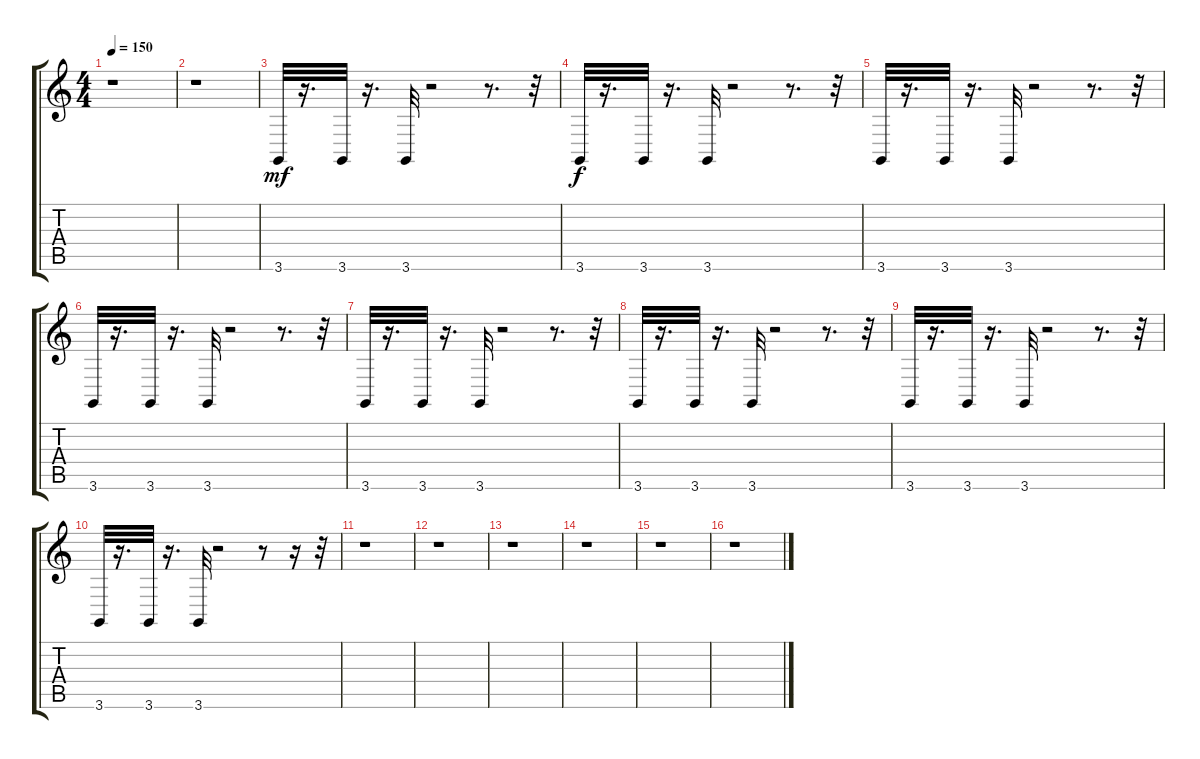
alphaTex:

\track "" {instrument timpani}
\staff {score tabs}
\tuning (E4 B3 G3 D3 A2 E2) {hide}
\ts (4 4)
\tempo 150
\clef g2
\ks c
r.1{dy fff} |
r.1 |
3.6.32{dy mf} r.16{d} 3.6.32 r.16{d} 3.6.32 r.2 r.8{d} r.32 |
3.6.32{dy f} r.16{d} 3.6.32 r.16{d} 3.6.32 r.2 r.8{d} r.32 |
3.6.32 r.16{d} 3.6.32 r.16{d} 3.6.32 r.2 r.8{d} r.32 |
3.6.32 r.16{d} 3.6.32 r.16{d} 3.6.32 r.2 r.8{d} r.32 |
3.6.32 r.16{d} 3.6.32 r.16{d} 3.6.32 r.2 r.8{d} r.32 |
3.6.32 r.16{d} 3.6.32 r.16{d} 3.6.32 r.2 r.8{d} r.32 |
3.6.32 r.16{d} 3.6.32 r.16{d} 3.6.32 r.2 r.8{d} r.32 |
3.6.32 r.16{d} 3.6.32 r.16{d} 3.6.32 r.2 r.8 r.16 r.32 |
r.1 |
r.1 |
r.1 |
r.1 |
r.1 |
r.1
